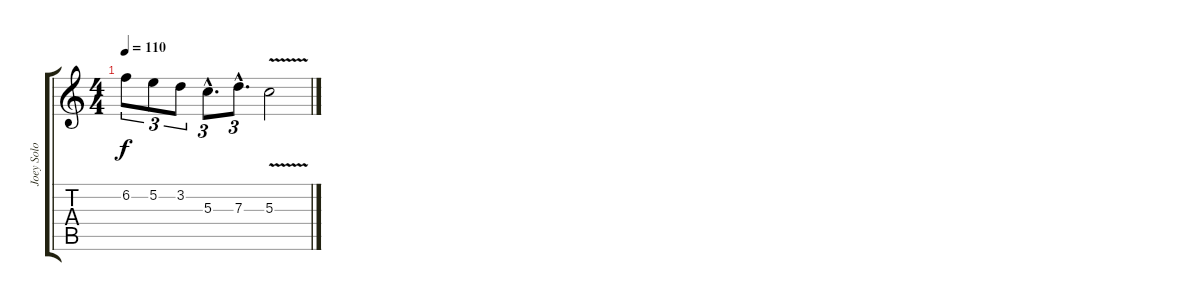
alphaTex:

\track ("Joey Solo" "Joey Solo") {instrument distortionguitar}
\staff {score tabs}
\tuning (E4 B3 G3 D3 A2 E2) {hide}
\ts (4 4)
\tempo 110
\clef g2
\ks c
6.2.8{tu (3 2) dy f} 5.2.8{tu (3 2)} 3.2.8{tu (3 2)} 5.3{hac}.8{d tu (3 2)} 7.3{hac}.8{d tu (3 2)} 5.3{v}.2
